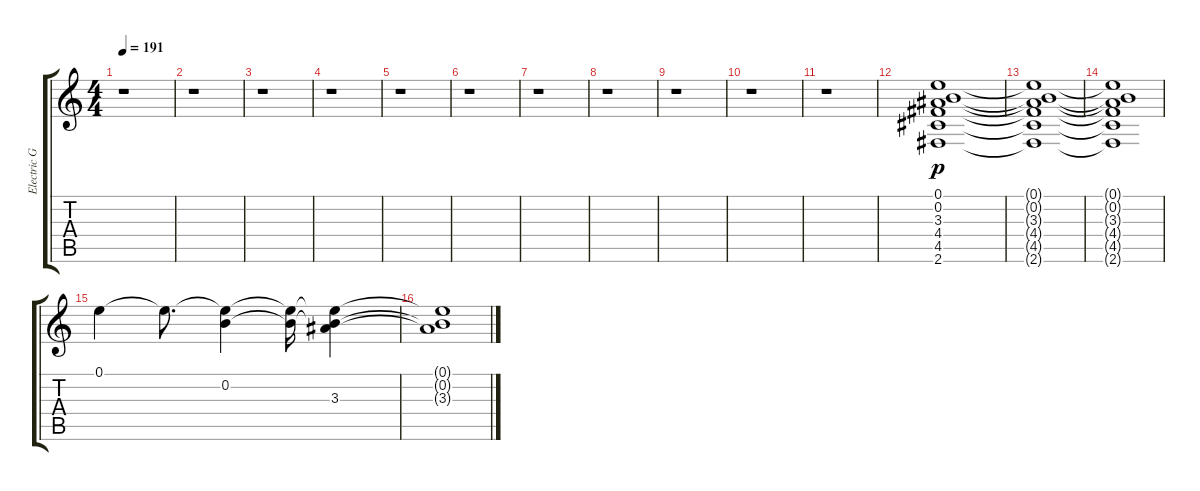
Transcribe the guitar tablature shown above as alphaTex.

\track ("Electric Guitar Right" "Electric G") {instrument distortionguitar}
\staff {score tabs}
\tuning (E4 B3 G3 D3 A2 E2) {hide}
\ts (4 4)
\tempo 191
\clef g2
\ks c
r.1{dy mf} |
r.1 |
r.1 |
r.1 |
r.1 |
r.1 |
r.1 |
r.1 |
r.1 |
r.1 |
r.1 |
(0.1 0.2 3.3 4.4 4.5 2.6).1{dy p volume 13} |
(0.1{t} 0.2{t} 3.3{t} 4.4{t} 4.5{t} 2.6{t}).1 |
(0.1{t} 0.2{t} 3.3{t} 4.4{t} 4.5{t} 2.6{t}).1 |
0.1.4 0.1{t}.8{d} (0.1{t} 0.2).4 (0.1{t} 0.2{t}).16 (0.1{t} 0.2{t} 3.3).4 |
(0.1{t} 0.2{t} 3.3{t}).1
